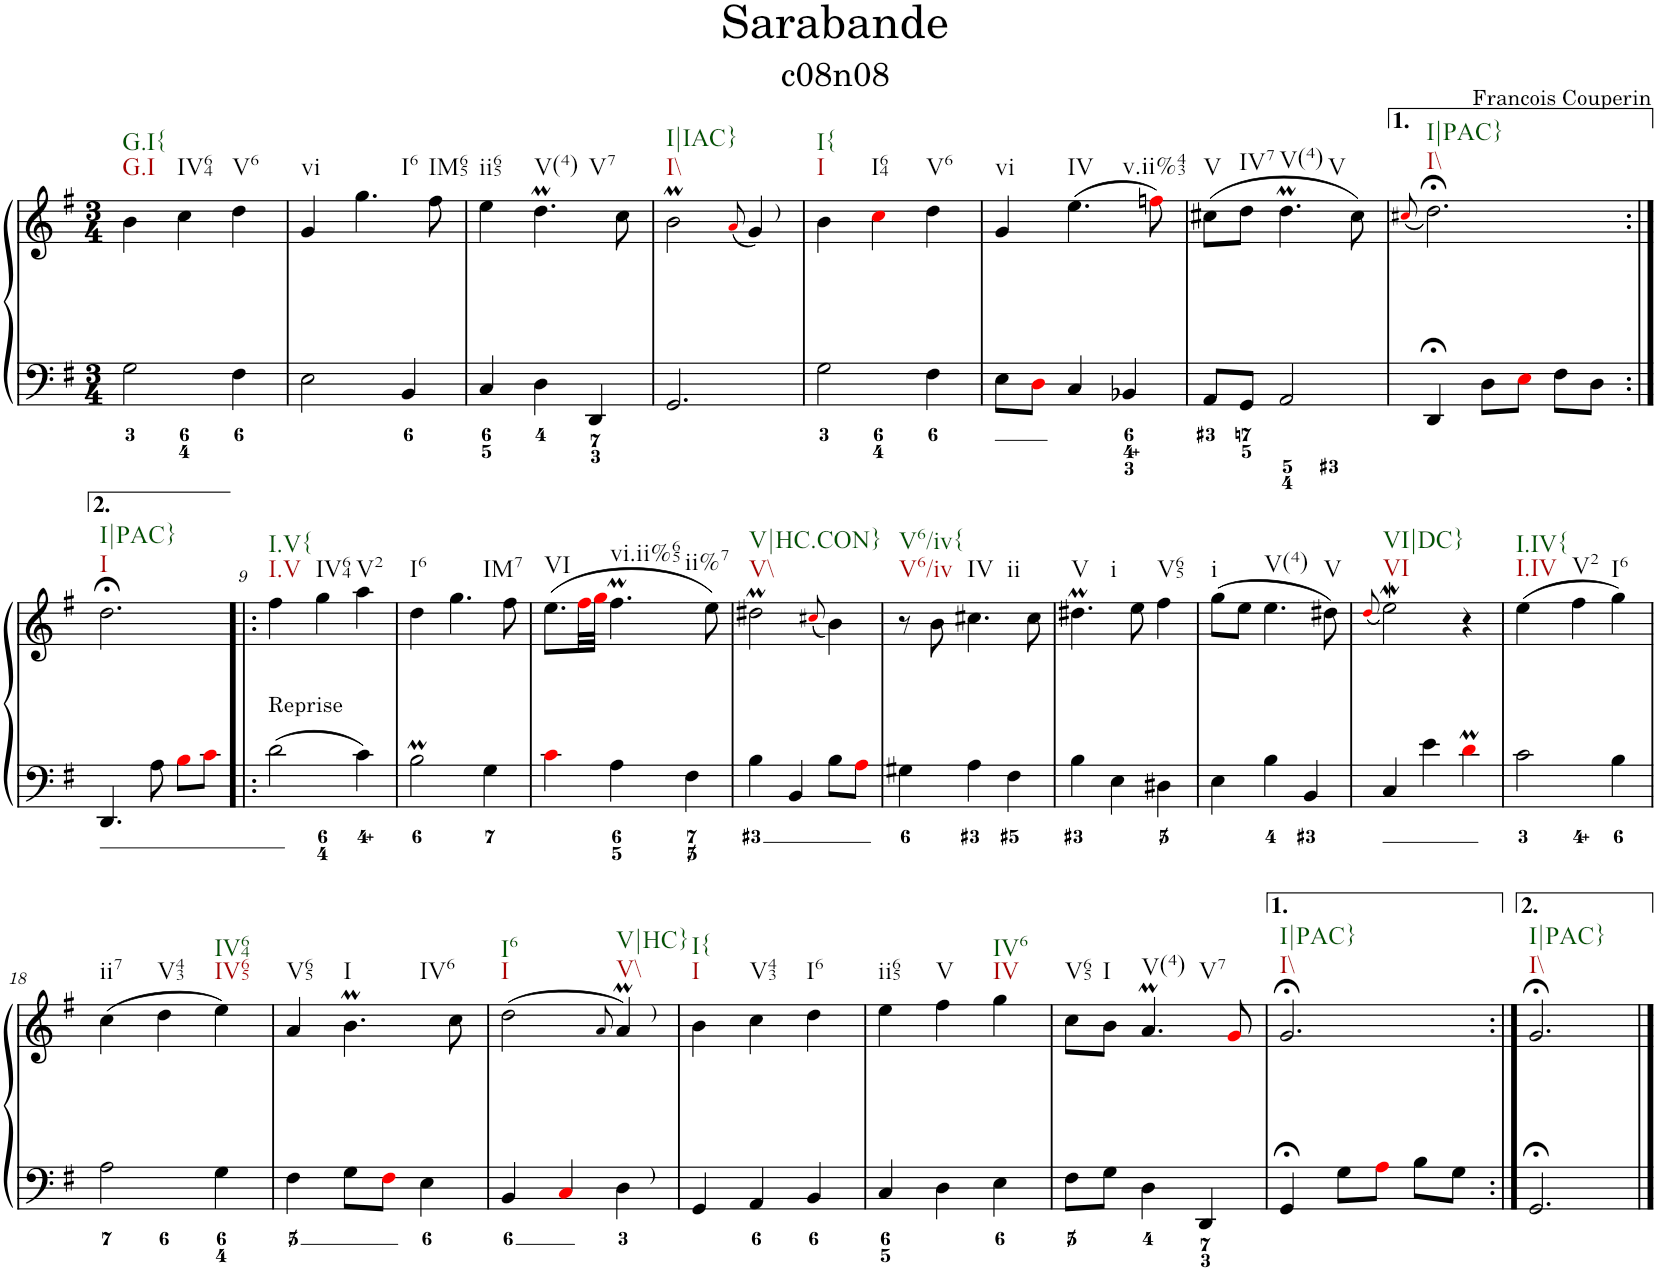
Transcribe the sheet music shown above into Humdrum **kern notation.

**kern	**kern
*part1	*part1
*staff2	*staff1
*I"Piano	*
*I'Pno.	*
*clefF4	*clefG2
*k[f#]	*k[f#]
*M3/4	*M3/4
=1	=1
!	!LO:TX:b:t=G.I
!	!LO:TX:b:t=G.I{
2G\	4b\
!	!LO:TX:b:t=IV64
.	4cc\
!	!LO:TX:b:t=V6
4F#\	4dd\
=2	=2
!	!LO:TX:b:t=vi
2E\	4g/
!	!LO:TX:b:t=I6
.	4.gg\
4BB/	.
!	!LO:TX:b:t=IM65
.	8ff#\
=3	=3
!	!LO:TX:b:t=ii65
4C/	4ee\
!	!LO:TX:b:t=V(4)
!	!LO:TX:b:t=V7
4D\	4.ddM\
4DD/	.
.	8cc\
=4	=4
!	!LO:TX:b:t=I\\
!	!LO:TX:b:t=I|IAC}
2.GG/	2bm\
.	(8qai/
!	!LO:TX:a:t=)
.	4g/)
=5	=5
!	!LO:TX:b:t=I
!	!LO:TX:b:t=I{
2G\	4b\
!	!LO:TX:b:t=I64
.	4cci\
!	!LO:TX:b:t=V6
4F#\	4dd\
=6	=6
!	!LO:TX:b:t=vi
8E\L	4g/
8Di\J	.
!	!LO:TX:b:t=IV
!	!LO:TX:b:t=v.ii%43
4C/	(4.ee\
4BB-X/	.
.	8ffni\)
=7	=7
!	!LO:TX:b:t=V
8AA/L	(8cc#X\L
!	!LO:TX:b:t=IV7
8GG/J	8dd\J
!	!LO:TX:b:t=V(4)
!	!LO:TX:b:t=V
2AA/	4.ddM\
.	8cc#\)
=8	=8
.	(8qcc#Xi/
!	!LO:TX:b:t=I\\
!	!LO:TX:b:t=I|PAC}
4DD;</	2.dd;<\)
8D\L	.
8Ei\J	.
8F#\L	.
8D\J	.
!!LO:LB:g=z
=8X1:|!	=8X1:|!
!	!LO:TX:b:t=I
!	!LO:TX:b:t=I|PAC}
4.DD/	2.dd;<\
8A\	.
8Bi\L	.
8ci\J	.
=9!|:	=9!|:
!	!LO:TX:b:t=I.V
!	!LO:TX:b:t=I.V{
!LO:TX:a:t=Reprise	!
2d\	4ff#\
!	!LO:TX:b:t=IV64
.	4gg\
!	!LO:TX:b:t=V2
4c\	4aa\
=10	=10
!	!LO:TX:b:t=I6
2Bm\	4dd\
!	!LO:TX:b:t=IM7
.	4.gg\
4G\	.
.	8ff#\
=11	=11
!	!LO:TX:b:t=VI
4ci\	(8.ee\L
.	32ff#i\LL
.	32ggi\JJJ
!	!LO:TX:b:t=vi.ii%65
!	!LO:TX:b:t=ii%7
4A\	4.ff#m\
4F#\	.
.	8ee\)
=12	=12
!	!LO:TX:b:t=V\\
!	!LO:TX:b:t=V|HC.CON}
4B\	2dd#Xm\
4BB/	.
.	(8qcc#Xi/
8B\L	4b\)
8Ai\J	.
=13	=13
!	!LO:TX:b:t=V6/iv
!	!LO:TX:b:t=V6/iv{
4G#X\	8r
.	8b\
!	!LO:TX:b:t=IV
!	!LO:TX:b:t=ii
4A\	4.cc#X\
4F#\	.
.	8cc#\
=14	=14
!	!LO:TX:b:t=V
!	!LO:TX:b:t=i
4B\	4.dd#Xm\
4E\	.
.	8ee\
!	!LO:TX:b:t=V65
4D#X\	4ff#\
=15	=15
!	!LO:TX:b:t=i
4E\	(8gg\L
.	8ee\J
!	!LO:TX:b:t=V(4)
4B\	4.ee\
4BB/	.
!	!LO:TX:b:t=V
.	8dd#X\)
=16	=16
.	(8qddi/
!	!LO:TX:b:t=VI
!	!LO:TX:b:t=VI|DC}
4C/	2eeW\)
4e\	.
4dMi\	4r
=17	=17
!	!LO:TX:b:t=I.IV
!	!LO:TX:b:t=I.IV{
2c\	(4ee\
!	!LO:TX:b:t=V2
.	4ff#\
!	!LO:TX:b:t=I6
4B\	4gg\)
!!LO:LB:g=z
=18	=18
!	!LO:TX:b:t=ii7
2A\	(4cc\
!	!LO:TX:b:t=V43
.	4dd\
!	!LO:TX:b:t=IV65
!	!LO:TX:b:t=IV64
4G\	4ee\)
=19	=19
!	!LO:TX:b:t=V65
4F#\	4a/
!	!LO:TX:b:t=I
!	!LO:TX:b:t=IV6
8G\L	4.bm\
8F#i\J	.
4E\	.
.	8cc\
=20	=20
!	!LO:TX:b:t=I
!	!LO:TX:b:t=I6
4BB/	(2dd\
4Ci/	.
.	8qa/
!	!LO:TX:a:t=)
!	!LO:TX:b:t=V\\
!	!LO:TX:b:t=V|HC}
!LO:TX:a:t=)	!
4D\	4aM/)
=21	=21
!	!LO:TX:b:t=I
!	!LO:TX:b:t=I{
4GG/	4b\
!	!LO:TX:b:t=V43
4AA/	4cc\
!	!LO:TX:b:t=I6
4BB/	4dd\
=22	=22
!	!LO:TX:b:t=ii65
4C/	4ee\
!	!LO:TX:b:t=V
4D\	4ff#\
!	!LO:TX:b:t=IV
!	!LO:TX:b:t=IV6
4E\	4gg\
=23	=23
!	!LO:TX:b:t=V65
8F#\L	8cc\L
!	!LO:TX:b:t=I
8G\J	8b\J
!	!LO:TX:b:t=V(4)
!	!LO:TX:b:t=V7
4D\	4.aM/
4DD/	.
.	8gi/
=24	=24
!	!LO:TX:b:t=I\\
!	!LO:TX:b:t=I|PAC}
4GG;</	2.g;</
8G\L	.
8Ai\J	.
8B\L	.
8G\J	.
=24X2:|!	=24X2:|!
!	!LO:TX:b:t=I\\
!	!LO:TX:b:t=I|PAC}
2.GG;</	2.g;</
==	==
*-	*-
